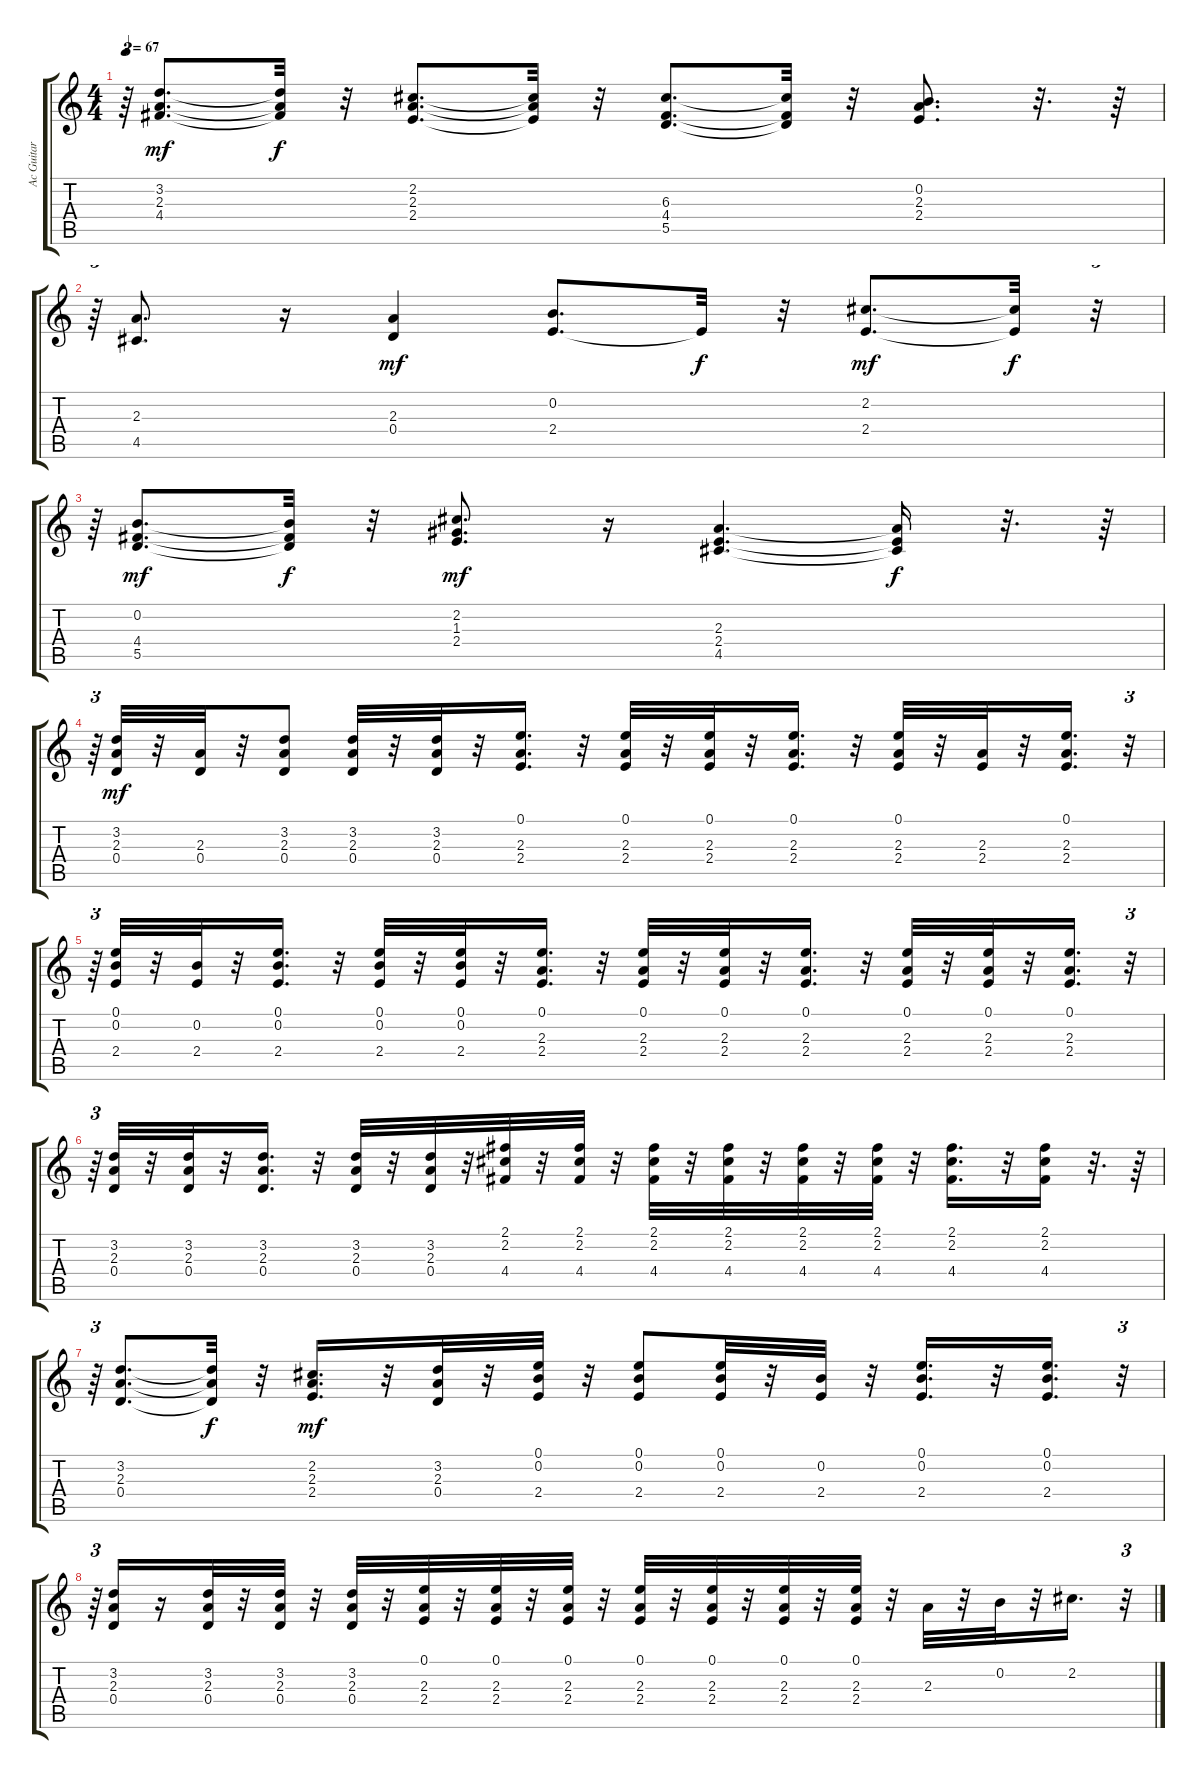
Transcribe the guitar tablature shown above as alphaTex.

\track ("Ac Guitar" "Ac Guitar") {instrument acousticguitarnylon}
\staff {score tabs}
\tuning (E4 B3 G3 D3 A2 E2) {hide}
\ts (4 4)
\tempo 67
\clef g2
\ks c
r.64{tu (3 2) dy mf} (3.2 2.3 4.4).8{d} (3.2{t} 2.3{t} 4.4{t}).32{dy f} r.32 (2.2 2.3 2.4).8{d} (2.2{t} 2.3{t} 2.4{t}).32 r.32 (6.3 4.4 5.5).8{d} (6.3{t} 4.4{t} 5.5{t}).32 r.32 (0.2 2.3 2.4).8{d} r.32{d} r.64 |
r.64{tu (3 2)} (2.3 4.5).8{d} r.16 (2.3 0.4).4{dy mf} (0.2 2.4).8{d} 2.4{t}.32{dy f} r.32 (2.2 2.4).8{d dy mf} (2.2{t} 2.4{t}).32{dy f} r.32{tu (3 2)} |
r.64{tu (3 2)} (0.2 4.4 5.5).8{d dy mf} (0.2{t} 4.4{t} 5.5{t}).32{dy f} r.32 (2.2 1.3 2.4).8{d dy mf} r.16 (2.3 2.4 4.5).4{d} (2.3{t} 2.4{t} 4.5{t}).16{dy f} r.32{d} r.64 |
r.64{tu (3 2)} (3.2 2.3 0.4).32{dy mf} r.32 (2.3 0.4).32 r.32 (3.2 2.3 0.4).8 (3.2 2.3 0.4).32 r.32 (3.2 2.3 0.4).32 r.32 (0.1 2.3 2.4).16{d} r.32 (0.1 2.3 2.4).32 r.32 (0.1 2.3 2.4).32 r.32 (0.1 2.3 2.4).16{d} r.32 (0.1 2.3 2.4).32 r.32 (2.3 2.4).32 r.32 (0.1 2.3 2.4).16{d} r.32{tu (3 2)} |
r.64{tu (3 2)} (0.1 0.2 2.4).32 r.32 (0.2 2.4).32 r.32 (0.1 0.2 2.4).16{d} r.32 (0.1 0.2 2.4).32 r.32 (0.1 0.2 2.4).32 r.32 (0.1 2.3 2.4).16{d} r.32 (0.1 2.3 2.4).32 r.32 (0.1 2.3 2.4).32 r.32 (0.1 2.3 2.4).16{d} r.32 (0.1 2.3 2.4).32 r.32 (0.1 2.3 2.4).32 r.32 (0.1 2.3 2.4).16{d} r.32{tu (3 2)} |
r.64{tu (3 2)} (3.2 2.3 0.4).32 r.32 (3.2 2.3 0.4).32 r.32 (3.2 2.3 0.4).16{d} r.32 (3.2 2.3 0.4).32 r.32 (3.2 2.3 0.4).32 r.32 (2.1 2.2 4.4).32 r.32 (2.1 2.2 4.4).32 r.32 (2.1 2.2 4.4).32 r.32 (2.1 2.2 4.4).32 r.32 (2.1 2.2 4.4).32 r.32 (2.1 2.2 4.4).32 r.32 (2.1 2.2 4.4).16{d} r.32 (2.1 2.2 4.4).16 r.32{d} r.64 |
r.64{tu (3 2)} (3.2 2.3 0.4).8{d} (3.2{t} 2.3{t} 0.4{t}).32{dy f} r.32 (2.2 2.3 2.4).16{d dy mf} r.32 (3.2 2.3 0.4).32 r.32 (0.1 0.2 2.4).32 r.32 (0.1 0.2 2.4).8 (0.1 0.2 2.4).32 r.32 (0.2 2.4).32 r.32 (0.1 0.2 2.4).16{d} r.32 (0.1 0.2 2.4).16{d} r.32{tu (3 2)} |
r.64{tu (3 2)} (3.2 2.3 0.4).16 r.16 (3.2 2.3 0.4).32 r.32 (3.2 2.3 0.4).32 r.32 (3.2 2.3 0.4).32 r.32 (0.1 2.3 2.4).32 r.32 (0.1 2.3 2.4).32 r.32 (0.1 2.3 2.4).32 r.32 (0.1 2.3 2.4).32 r.32 (0.1 2.3 2.4).32 r.32 (0.1 2.3 2.4).32 r.32 (0.1 2.3 2.4).32 r.32 2.3.32 r.32 0.2.32 r.32 2.2.16{d} r.32{tu (3 2)}
